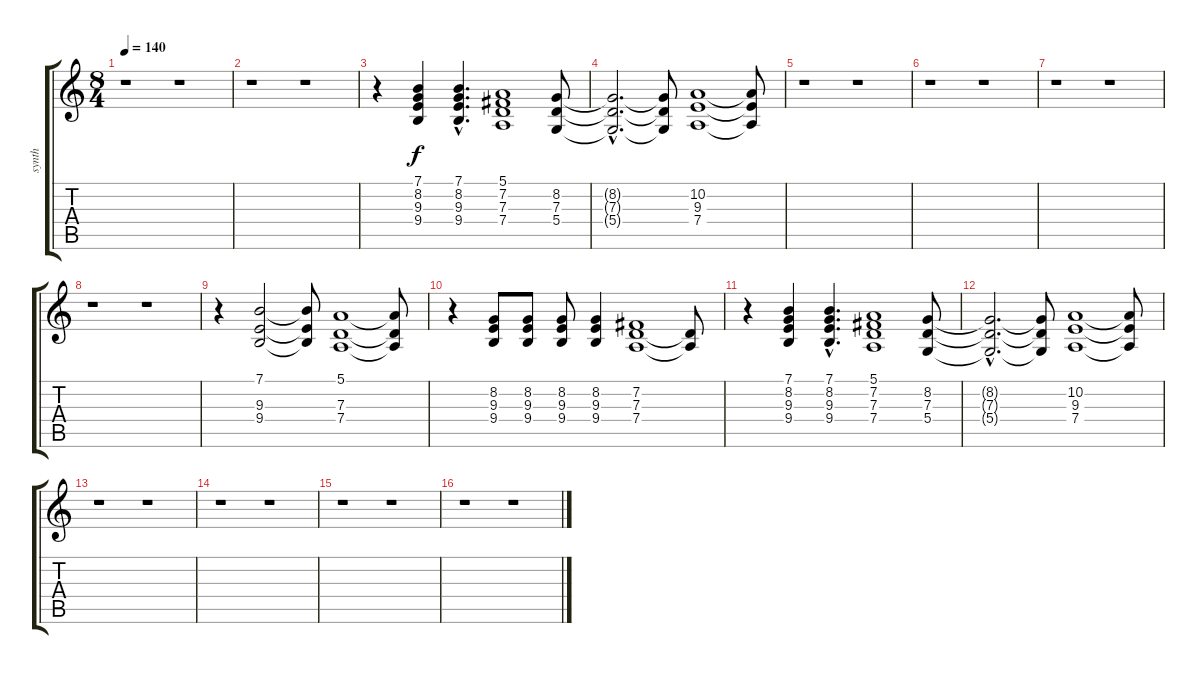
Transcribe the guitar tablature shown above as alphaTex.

\track ("synth" "synth") {instrument choiraahs}
\staff {score tabs}
\tuning (E4 B3 G3 D3 A2 E2) {hide}
\ts (8 4)
\tempo 140
\clef g2
\ks c
r.1{dy f} r.1 |
r.1 r.1 |
r.4 (7.1 8.2 9.3 9.4).4 (7.1{hac} 8.2{hac} 9.3{hac} 9.4{hac}).4{d} (5.1 7.2 7.3 7.4).1 (8.2 7.3 5.4).8 |
(8.2{hac t} 7.3{hac t} 5.4{hac t}).2{d} (8.2{t} 7.3{t} 5.4{t}).8 (10.2 9.3 7.4).1 (10.2{t} 9.3{t} 7.4{t}).8 |
r.1 r.1 |
r.1 r.1 |
r.1 r.1 |
r.1 r.1 |
r.4 (7.1 9.3 9.4).2 (7.1{t} 9.3{t} 9.4{t}).8 (5.1 7.3 7.4).1 (5.1{t} 7.3{t} 7.4{t}).8 |
r.4 (8.2 9.3 9.4).8 (8.2 9.3 9.4).8 (8.2 9.3 9.4).8 (8.2 9.3 9.4).4 (7.2 7.3 7.4).1 (7.3{t} 7.4{t}).8 |
r.4 (7.1 8.2 9.3 9.4).4 (7.1{hac} 8.2{hac} 9.3{hac} 9.4{hac}).4{d} (5.1 7.2 7.3 7.4).1 (8.2 7.3 5.4).8 |
(8.2{hac t} 7.3{hac t} 5.4{hac t}).2{d} (8.2{t} 7.3{t} 5.4{t}).8 (10.2 9.3 7.4).1 (10.2{t} 9.3{t} 7.4{t}).8 |
r.1 r.1 |
r.1 r.1 |
r.1 r.1 |
r.1 r.1
